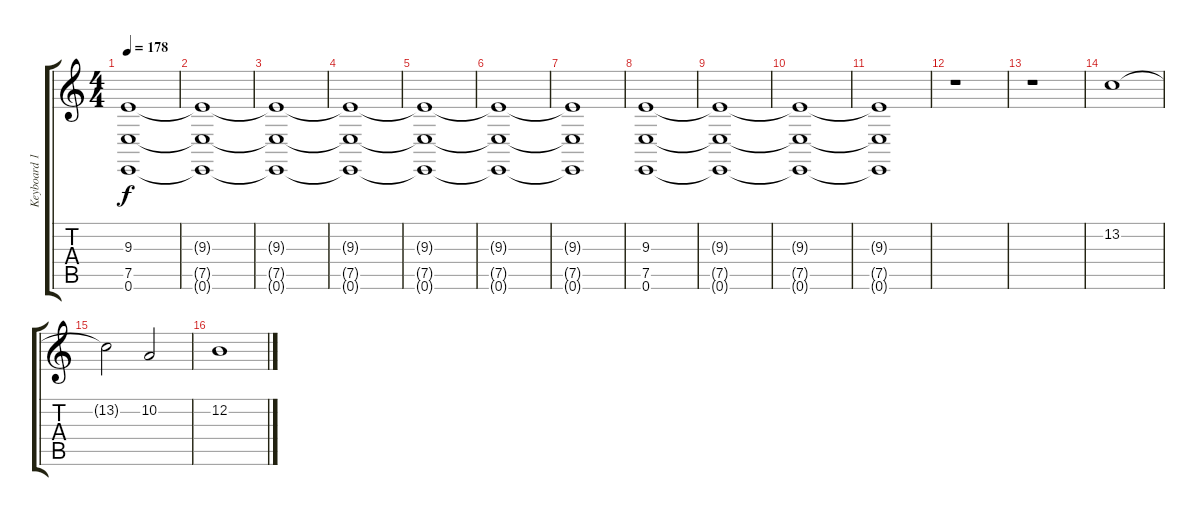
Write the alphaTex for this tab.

\track ("Keyboard 1" "Keyboard 1") {mute instrument stringensemble1}
\staff {score tabs}
\tuning (E4 B3 G3 D3 A2 E2) {hide}
\ts (4 4)
\tempo 178
\clef g2
\ks c
(9.3{t} 7.5{t} 0.6{t}).1{dy f} |
(9.3{t} 7.5{t} 0.6{t}).1 |
(9.3{t} 7.5{t} 0.6{t}).1 |
(9.3{t} 7.5{t} 0.6{t}).1 |
(9.3{t} 7.5{t} 0.6{t}).1 |
(9.3{t} 7.5{t} 0.6{t}).1 |
(9.3{t} 7.5{t} 0.6{t}).1 |
(9.3 7.5 0.6).1{volume 6} |
(9.3{t} 7.5{t} 0.6{t}).1 |
(9.3{t} 7.5{t} 0.6{t}).1 |
(9.3{t} 7.5{t} 0.6{t}).1 |
r.1 |
r.1 |
13.2.1{volume 10 instrument flute} |
13.2{t}.2 10.2.2 |
12.2.1
